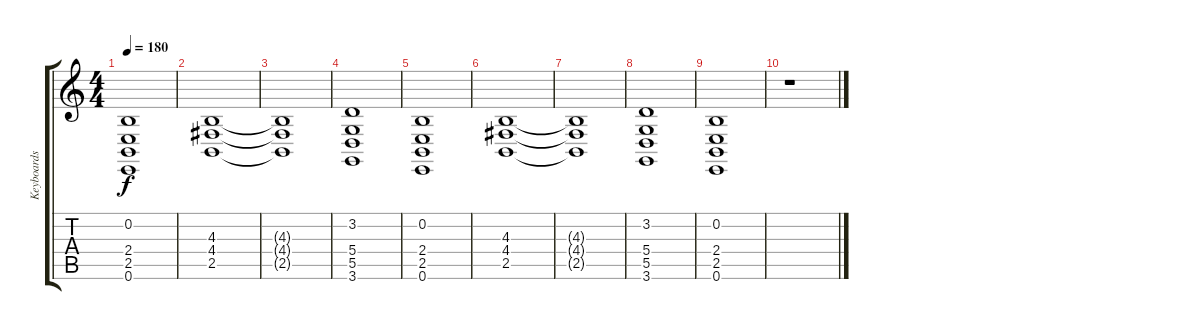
\track ("Keyboards" "Keyboards") {instrument stringensemble1}
\staff {score tabs}
\tuning (E4 B3 G3 D3 A2 E2) {hide}
\ts (4 4)
\tempo 180
\clef g2
\ks c
(0.2 2.4 2.5 0.6).1{dy f} |
(4.3 4.4 2.5).1 |
(4.3{t} 4.4{t} 2.5{t}).1 |
(3.2 5.4 5.5 3.6).1 |
(0.2 2.4 2.5 0.6).1 |
(4.3 4.4 2.5).1 |
(4.3{t} 4.4{t} 2.5{t}).1 |
(3.2 5.4 5.5 3.6).1 |
(0.2 2.4 2.5 0.6).1 |
r.1
